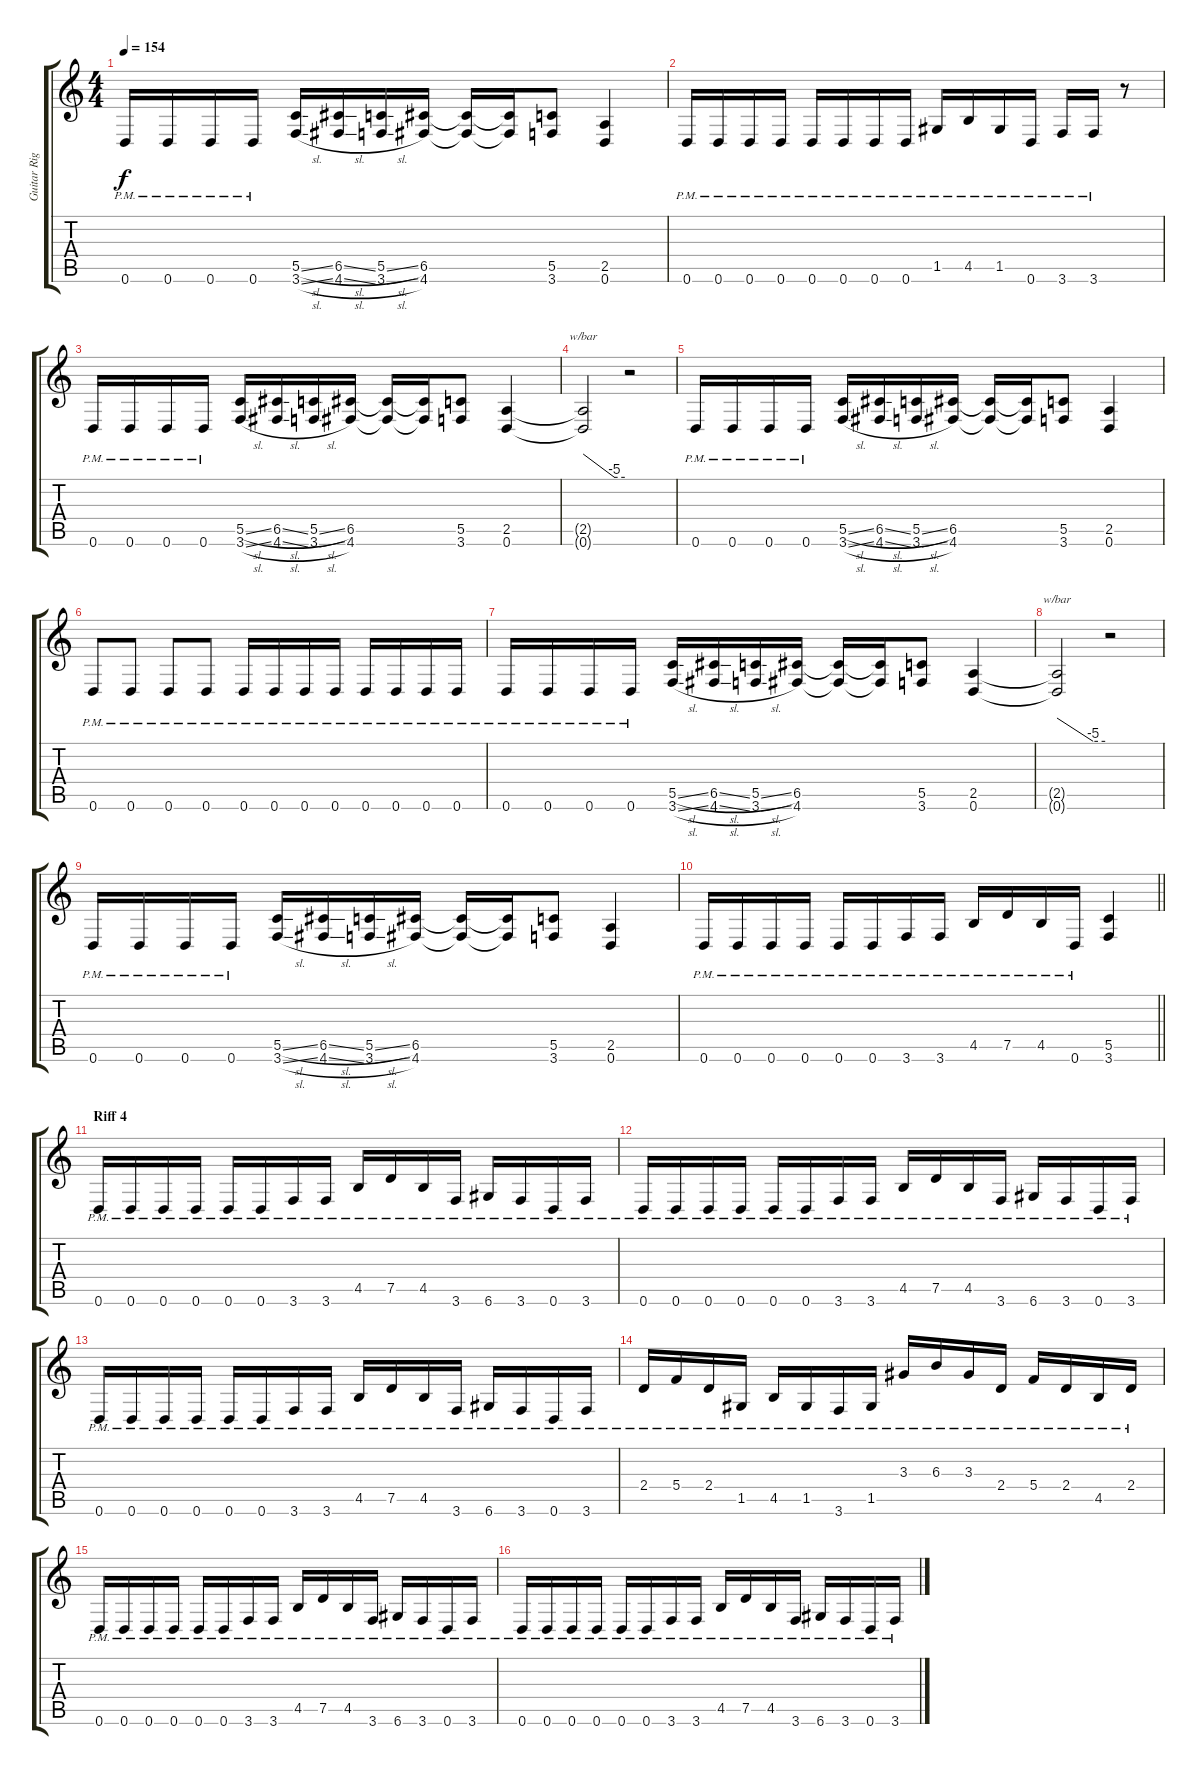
\track ("Guitar Right" "Guitar Rig") {solo instrument distortionguitar}
\staff {score tabs}
\tuning (D4 A3 F3 C3 G2 D2) {hide}
\ts (4 4)
\tempo 154
\clef g2
\ks c
0.6{pm}.16{dy f} 0.6{pm}.16 0.6{pm}.16 0.6{pm}.16 (5.5{sl} 3.6{sl}).16 (6.5{sl} 4.6{sl}).16 (5.5{sl} 3.6{sl}).16 (6.5 4.6).16 (6.5{t} 4.6{t}).16 (6.5{t} 4.6{t}).16 (5.5 3.6).8 (2.5 0.6).4 |
0.6{pm}.16 0.6{pm}.16 0.6{pm}.16 0.6{pm}.16 0.6{pm}.16 0.6{pm}.16 0.6{pm}.16 0.6{pm}.16 1.5{pm}.16 4.5{pm}.16 1.5{pm}.16 0.6{pm}.16 3.6{pm}.16 3.6{pm}.16 r.8 |
0.6{pm}.16 0.6{pm}.16 0.6{pm}.16 0.6{pm}.16 (5.5{sl} 3.6{sl}).16 (6.5{sl} 4.6{sl}).16 (5.5{sl} 3.6{sl}).16 (6.5 4.6).16 (6.5{t} 4.6{t}).16 (6.5{t} 4.6{t}).16 (5.5 3.6).8 (2.5 0.6).4 |
(2.5{t} 0.6{t}).2{tbe (custom default 0 0 45 -20 60 -20)} r.2 |
0.6{pm}.16 0.6{pm}.16 0.6{pm}.16 0.6{pm}.16 (5.5{sl} 3.6{sl}).16 (6.5{sl} 4.6{sl}).16 (5.5{sl} 3.6{sl}).16 (6.5 4.6).16 (6.5{t} 4.6{t}).16 (6.5{t} 4.6{t}).16 (5.5 3.6).8 (2.5 0.6).4 |
0.6{pm}.8 0.6{pm}.8 0.6{pm}.8 0.6{pm}.8 0.6{pm}.16 0.6{pm}.16 0.6{pm}.16 0.6{pm}.16 0.6{pm}.16 0.6{pm}.16 0.6{pm}.16 0.6{pm}.16 |
0.6{pm}.16 0.6{pm}.16 0.6{pm}.16 0.6{pm}.16 (5.5{sl} 3.6{sl}).16 (6.5{sl} 4.6{sl}).16 (5.5{sl} 3.6{sl}).16 (6.5 4.6).16 (6.5{t} 4.6{t}).16 (6.5{t} 4.6{t}).16 (5.5 3.6).8 (2.5 0.6).4 |
(2.5{t} 0.6{t}).2{tbe (custom default 0 0 45 -20 60 -20)} r.2 |
0.6{pm}.16 0.6{pm}.16 0.6{pm}.16 0.6{pm}.16 (5.5{sl} 3.6{sl}).16 (6.5{sl} 4.6{sl}).16 (5.5{sl} 3.6{sl}).16 (6.5 4.6).16 (6.5{t} 4.6{t}).16 (6.5{t} 4.6{t}).16 (5.5 3.6).8 (2.5 0.6).4 |
\barLineRight lightlight
0.6{pm}.16 0.6{pm}.16 0.6{pm}.16 0.6{pm}.16 0.6{pm}.16 0.6{pm}.16 3.6{pm}.16 3.6{pm}.16 4.5{pm}.16 7.5{pm}.16 4.5{pm}.16 0.6{pm}.16 (5.5 3.6).4 |
\section ("" "Riff 4")
0.6{pm}.16 0.6{pm}.16 0.6{pm}.16 0.6{pm}.16 0.6{pm}.16 0.6{pm}.16 3.6{pm}.16 3.6{pm}.16 4.5{pm}.16 7.5{pm}.16 4.5{pm}.16 3.6{pm}.16 6.6{pm}.16 3.6{pm}.16 0.6{pm}.16 3.6{pm}.16 |
0.6{pm}.16 0.6{pm}.16 0.6{pm}.16 0.6{pm}.16 0.6{pm}.16 0.6{pm}.16 3.6{pm}.16 3.6{pm}.16 4.5{pm}.16 7.5{pm}.16 4.5{pm}.16 3.6{pm}.16 6.6{pm}.16 3.6{pm}.16 0.6{pm}.16 3.6{pm}.16 |
0.6{pm}.16 0.6{pm}.16 0.6{pm}.16 0.6{pm}.16 0.6{pm}.16 0.6{pm}.16 3.6{pm}.16 3.6{pm}.16 4.5{pm}.16 7.5{pm}.16 4.5{pm}.16 3.6{pm}.16 6.6{pm}.16 3.6{pm}.16 0.6{pm}.16 3.6{pm}.16 |
2.4{pm}.16 5.4{pm}.16 2.4{pm}.16 1.5{pm}.16 4.5{pm}.16 1.5{pm}.16 3.6{pm}.16 1.5{pm}.16 3.3{pm}.16 6.3{pm}.16 3.3{pm}.16 2.4{pm}.16 5.4{pm}.16 2.4{pm}.16 4.5{pm}.16 2.4{pm}.16 |
0.6{pm}.16 0.6{pm}.16 0.6{pm}.16 0.6{pm}.16 0.6{pm}.16 0.6{pm}.16 3.6{pm}.16 3.6{pm}.16 4.5{pm}.16 7.5{pm}.16 4.5{pm}.16 3.6{pm}.16 6.6{pm}.16 3.6{pm}.16 0.6{pm}.16 3.6{pm}.16 |
0.6{pm}.16 0.6{pm}.16 0.6{pm}.16 0.6{pm}.16 0.6{pm}.16 0.6{pm}.16 3.6{pm}.16 3.6{pm}.16 4.5{pm}.16 7.5{pm}.16 4.5{pm}.16 3.6{pm}.16 6.6{pm}.16 3.6{pm}.16 0.6{pm}.16 3.6{pm}.16
